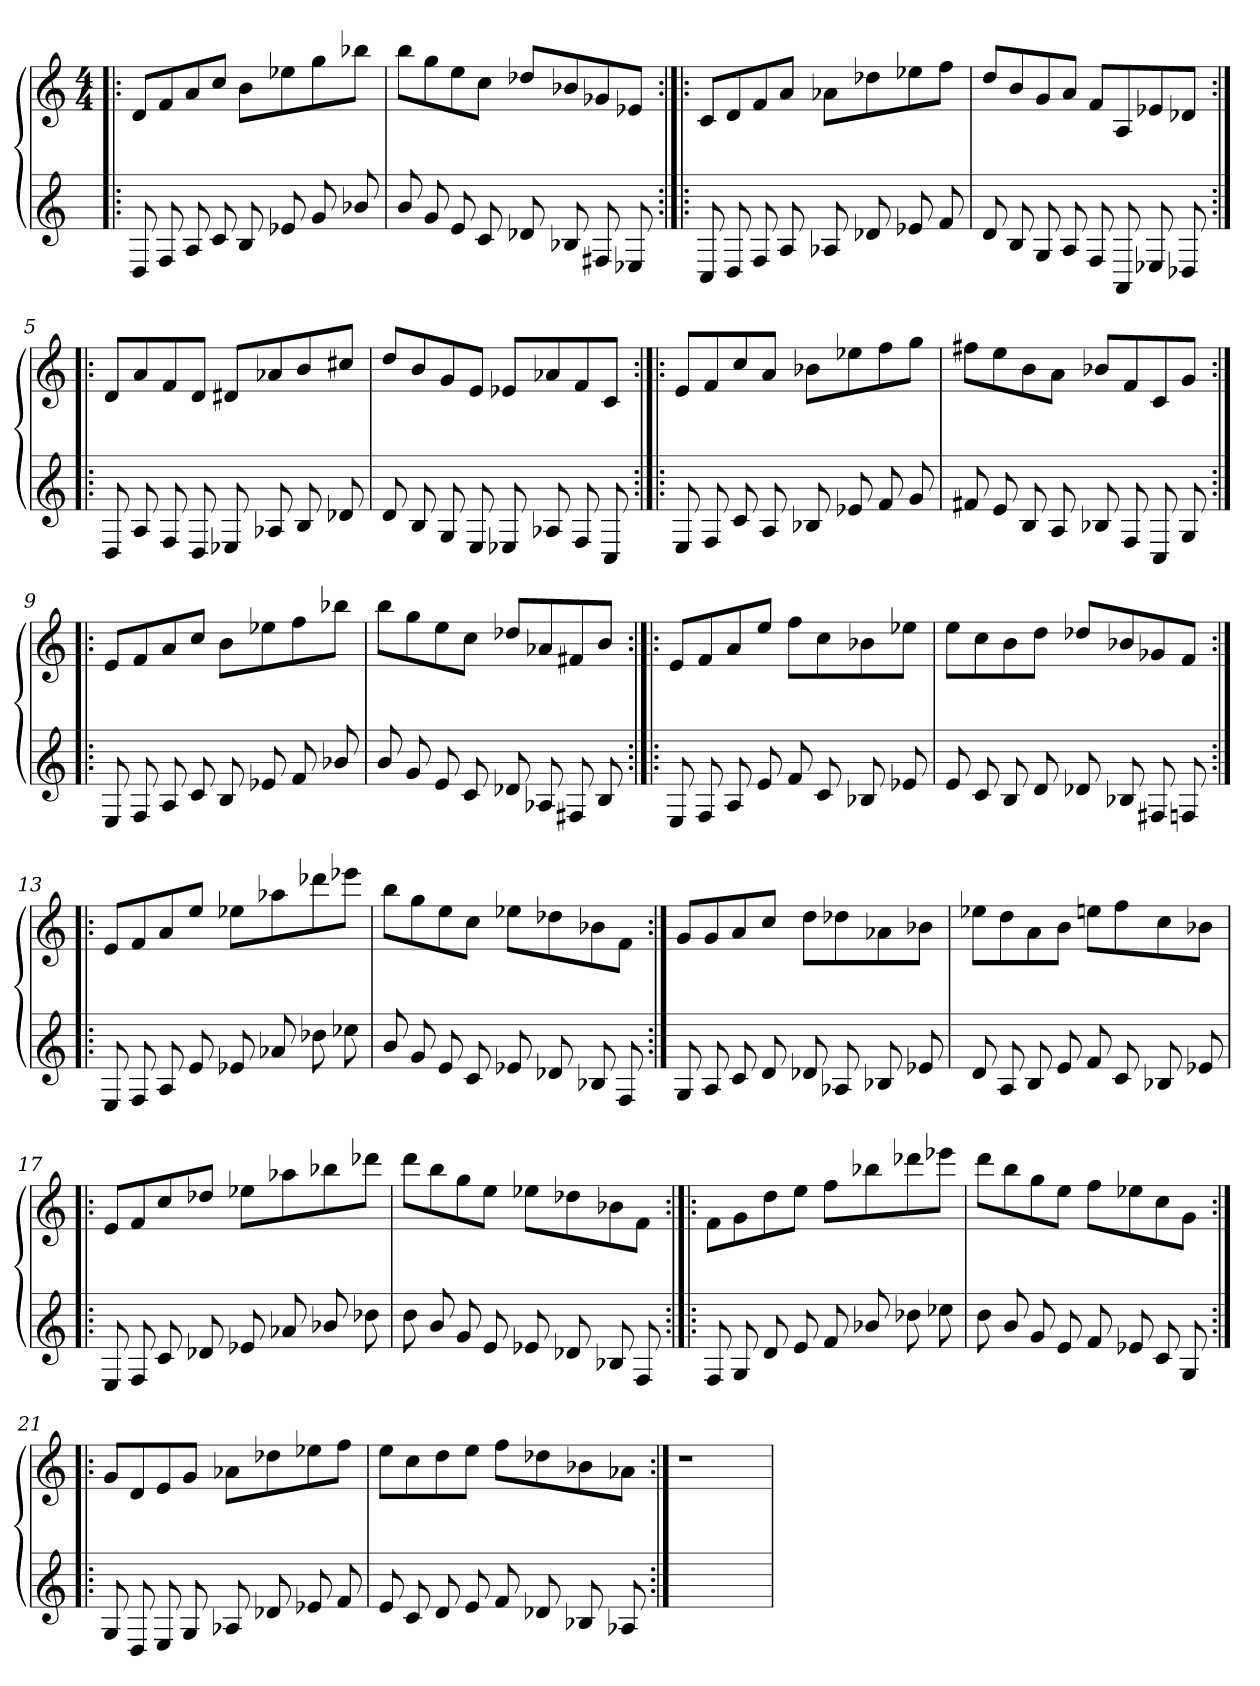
**kern	**kern
*part2	*part1
*staff2	*staff1
*stria6	*
*	*clefG2
*	*ITrd7c12
*k[]	*k[]
*C:	*C:
*	*M4/4
=1!|:	=1!|:
8D	8D/L
8F	8F/
8A	8A/
8c	8c/J
8B	8B\L
8e-	8e-X\
8g	8g\
8b-	8b-X\J
=2	=2
8b	8b\L
8g	8g\
8e	8e\
8c	8c\J
8d-	8d-X/L
8B-	8B-X/
8F#	8G-X/
8E-	8E-X/J
!!LO:LB:g=z
=3:|!|:	=3:|!|:
8C	8C/L
8D	8D/
8F	8F/
8A	8A/J
8A-	8A-X\L
8d-	8d-X\
8e-	8e-X\
8f	8f\J
=4	=4
8d	8d/L
8B	8B/
8G	8G/
8A	8A/J
8F	8F/L
8AA	8AA/
8E-	8E-X/
8D-	8D-X/J
!!LO:LB:g=z
=5:|!|:	=5:|!|:
8D	8D/L
8A	8A/
8F	8F/
8D	8D/J
8E-	8D#X/L
8A-	8A-X/
8B	8B/
8d-	8c#X/J
=6	=6
8d	8d/L
8B	8B/
8G	8G/
8E	8E/J
8E-	8E-X/L
8A-	8A-X/
8F	8F/
8C	8C/J
!!LO:LB:g=z
=7:|!|:	=7:|!|:
8E	8E/L
8F	8F/
8c	8c/
8A	8A/J
8B-	8B-X\L
8e-	8e-X\
8f	8f\
8g	8g\J
=8	=8
8f#	8f#X\L
8e	8e\
8B	8B\
8A	8A\J
8B-	8B-X/L
8F	8F/
8C	8C/
8G	8G/J
!!LO:PB:g=z
=9:|!|:	=9:|!|:
8E	8E/L
8F	8F/
8A	8A/
8c	8c/J
8B	8B\L
8e-	8e-X\
8f	8f\
8b-	8b-X\J
=10	=10
8b	8b\L
8g	8g\
8e	8e\
8c	8c\J
8d-	8d-X/L
8A-	8A-X/
8F#	8F#X/
8B	8B/J
!!LO:LB:g=z
=11:|!|:	=11:|!|:
8E	8E/L
8F	8F/
8A	8A/
8e	8e/J
8f	8f\L
8c	8c\
8B-	8B-X\
8e-	8e-X\J
=12	=12
8e	8e\L
8c	8c\
8B	8B\
8d	8d\J
8d-	8d-X/L
8B-	8B-X/
8F#	8G-X/
8F	8F/J
!!LO:LB:g=z
=13:|!|:	=13:|!|:
8E	8E/L
8F	8F/
8A	8A/
8e	8e/J
8e-	8e-X\L
8a-	8a-X\
8dd-	8dd-X\
8ee-	8ee-X\J
=14	=14
8b	8b\L
8g	8g\
8e	8e\
8c	8c\J
8e-	8e-X\L
8d-	8d-X\
8B-	8B-X\
8F	8F\J
!!LO:LB:g=z
=15:|!	=15:|!
8G	8G/L
8A	8G/
8c	8A/
8d	8c/J
8d-	8d\L
8A-	8d-X\
8B-	8A-X\
8e-	8B-X\J
=16	=16
8d	8e-X\L
8A	8d\
8B	8A\
8e	8B\J
8f	8en\L
8c	8f\
8B-	8c\
8e-	8B-X\J
!!LO:PB:g=z
=17!|:	=17!|:
8E	8E/L
8F	8F/
8c	8c/
8d-	8d-X/J
8e-	8e-X\L
8a-	8a-X\
8b-	8b-X\
8dd-	8dd-X\J
=18	=18
8dd	8dd\L
8b	8b\
8g	8g\
8e	8e\J
8e-	8e-X\L
8d-	8d-X\
8B-	8B-X\
8F	8F\J
!!LO:LB:g=z
=19:|!|:	=19:|!|:
8F	8F\L
8G	8G\
8d	8d\
8e	8e\J
8f	8f\L
8b-	8b-X\
8dd-	8dd-X\
8ee-	8ee-X\J
=20	=20
8dd	8dd\L
8b	8b\
8g	8g\
8e	8e\J
8f	8f\L
8e-	8e-X\
8c	8c\
8G	8G\J
!!LO:LB:g=z
=21:|!|:	=21:|!|:
8G	8G/L
8D	8D/
8E	8E/
8G	8G/J
8A-	8A-X\L
8d-	8d-X\
8e-	8e-X\
8f	8f\J
=22	=22
8e	8e\L
8c	8c\
8d	8d\
8e	8e\J
8f	8f\L
8d-	8d-X\
8B-	8B-X\
8A-	8A-X\J
!!LO:LB:g=z
=23:|!	=23:|!
1ryy	1r
=24	=24
1ryy	1r
=25	=25
1ryy	1r
=26	=26
1ryy	1r
=27	=27
1ryy	1r
=28	=28
1ryy	1r
=29	=29
1ryy	1r
=30	=30
1ryy	1r
=31	=31
1ryy	1r
==	==
*-	*-
